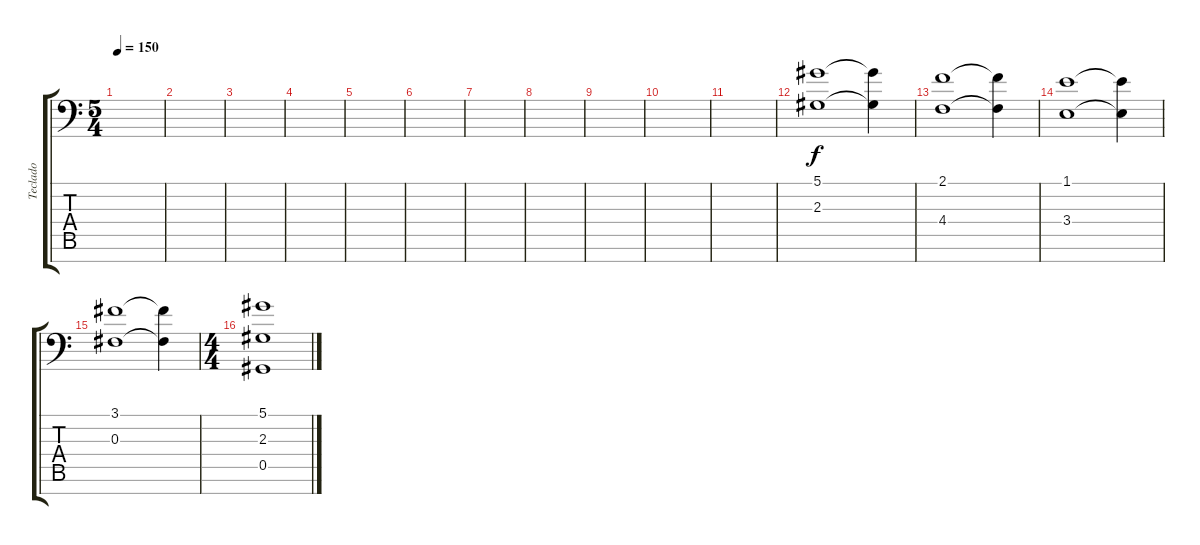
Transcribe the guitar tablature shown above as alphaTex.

\track ("Teclado" "Teclado") {instrument choiraahs}
\staff {score tabs}
\tuning (Eb4 Bb3 Gb3 Db3 Ab2 Eb2 Bb1) {hide}
\ts (5 4)
\tempo 150
\clef f4
\ks c
|
|
|
|
|
|
|
|
|
|
|
(5.1 2.3).1{volume 9 instrument choiraahs} (5.1{t} 2.3{t}).4 |
(2.1 4.4).1 (2.1{t} 4.4{t}).4 |
(1.1 3.4).1 (1.1{t} 3.4{t}).4 |
(3.1 0.3).1 (3.1{t} 0.3{t}).4 |
\ts (4 4)
(5.1 2.3 0.5).1
